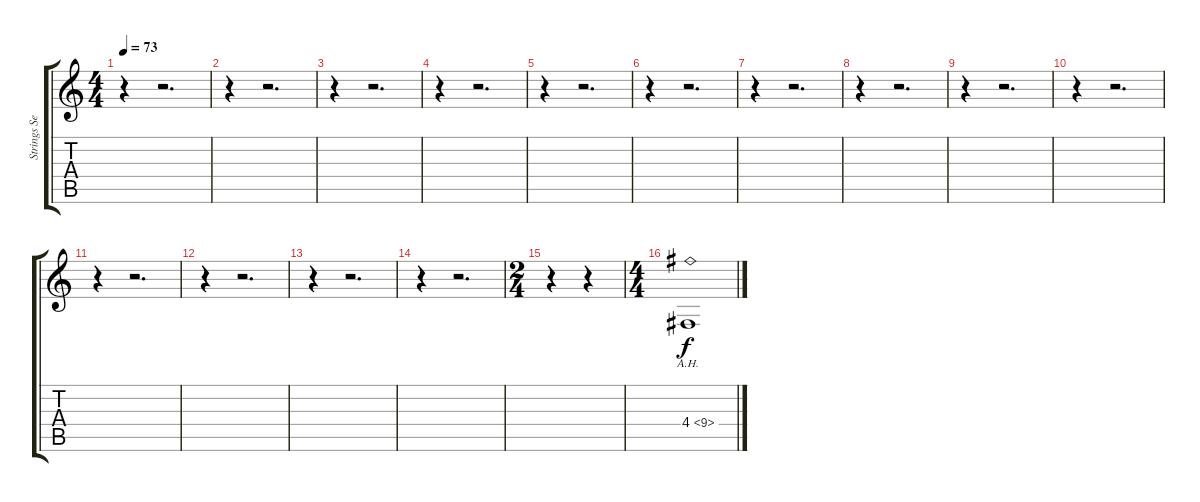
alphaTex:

\track ("Strings Section" "Strings Se") {instrument stringensemble1}
\staff {score tabs}
\tuning (E4 B3 G3 D3 A2 E2) {hide}
\ts (4 4)
\tempo 73
\clef g2
\ks c
r.4{dy f instrument stringensemble1} r.2{d} |
r.4 r.2{d} |
r.4 r.2{d} |
r.4 r.2{d} |
r.4 r.2{d} |
r.4 r.2{d} |
r.4 r.2{d} |
r.4 r.2{d} |
r.4 r.2{d} |
r.4 r.2{d} |
r.4 r.2{d} |
r.4 r.2{d} |
r.4 r.2{d} |
r.4 r.2{d} |
\ts (2 4)
r.4 r.4 |
\ts (4 4)
4.4{ah 5}.1
